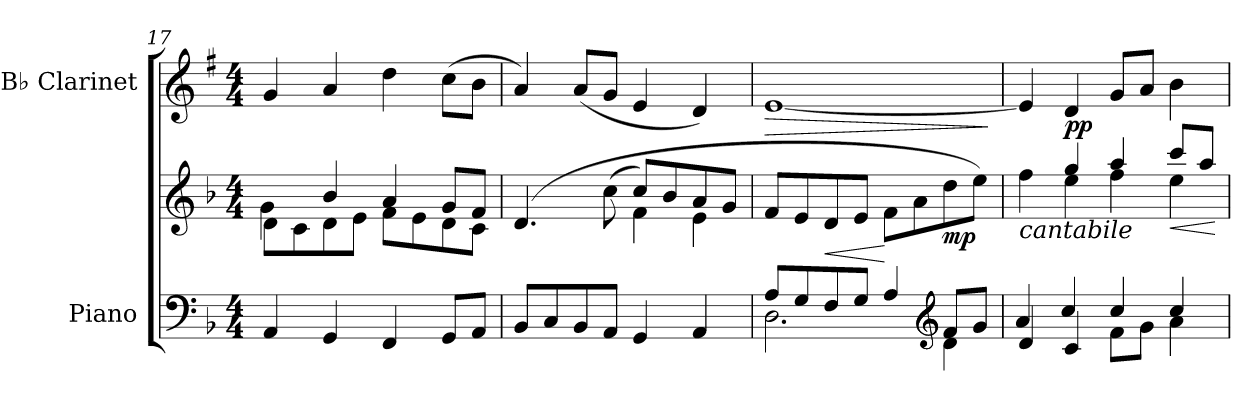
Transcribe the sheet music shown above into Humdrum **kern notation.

**kern	**kern	**dynam	**kern	**dynam
*part2	*part2	*part2	*part1	*part1
*staff3	*staff2	*staff2/3	*staff1	*staff1
*I"Piano	*	*	*I"B♭ Clarinet	*
*I'Pno.	*	*	*I'B♭ Cl.	*
*clefF4	*clefG2	*	*clefG2	*
*	*	*	*ITrd1c2	*
*k[b-]	*k[b-]	*	*k[b-]	*
*M4/4	*M4/4	*	*M4/4	*
=17	=17	=17	=17	=17
*	*^	*	*	*
4AA/	8d\L	4g\	.	4f/	.
.	8c\	.	.	.	.
4GG/	8d\	4b-/	.	4g/	.
.	8e\J	.	.	.	.
4FF/	8f\L	4a/	.	4cc\	.
.	8e\	.	.	.	.
8GG/L	8d\	8g/L	.	(>8b-\L	.
8AA/J	8c\J	8f/J	.	8a\J	.
!!LO:LB:g=z
=18	=18	=18	=18	=18	=18
8BB-/L	(>4.d/	2ryy	.	4g/)	.
8C/	.	.	.	.	.
8BB-/	.	.	.	(<8g/L	.
8AA/J	(>8cc\	.	.	8f/J	.
4GG/	8cc/L)	4f\	.	4d/	.
.	8b-/	.	.	.	.
4AA/	8a/	4e\	.	4c/)	.
.	8g/J	.	.	.	.
*	*v	*v	*	*	*
=19	=19	=19	=19	=19
*^	*	*	*	*
!	!	!	!	!	!LO:HP:b
8A/L	2.D\	8f/L	.	[1d	>
8G/	.	8e/	.	.	.
!	!	!	!LO:HP:b	!	!
8F/	.	8d/	<	.	.
8G/J	.	8e/J	.	.	.
4A/	.	8f\L	[	.	.
.	.	8a\	.	.	.
*clefG2	*	*	*	*	*
!	!	!	!LO:DY:b	!	!
8f/L	4d\	8dd\	mp	.	.
8g/J	.	8ee\J)	.	.	.
*v	*v	*	*	*	*
.	.	.	.	]
=20	=20	=20	=20	=20
*^	*^	*	*	*
!	!	!LO:TX:b:i:t=cantabile	!	!	!	!
4d/	4a/	4ff\	4ryy	.	4d/]	.
!	!	!	!	!	!	!LO:DY:b
4c/	4cc/	4gg/	4ee\	.	4c/	pp
8f\L	4cc/	4aa/	4ff\	.	8f/L	.
8g\J	.	.	.	.	8g/J	.
!	!	!	!	!LO:HP:b	!	!
4a\	4cc/	8ccc/L	4ee\	<	4a\	.
.	.	8aa/J	.	.	.	.
*v	*v	*	*	*	*	*
*	*v	*v	*	*	*
.	.	[	.	.
=	=	=	=	=
*-	*-	*-	*-	*-
